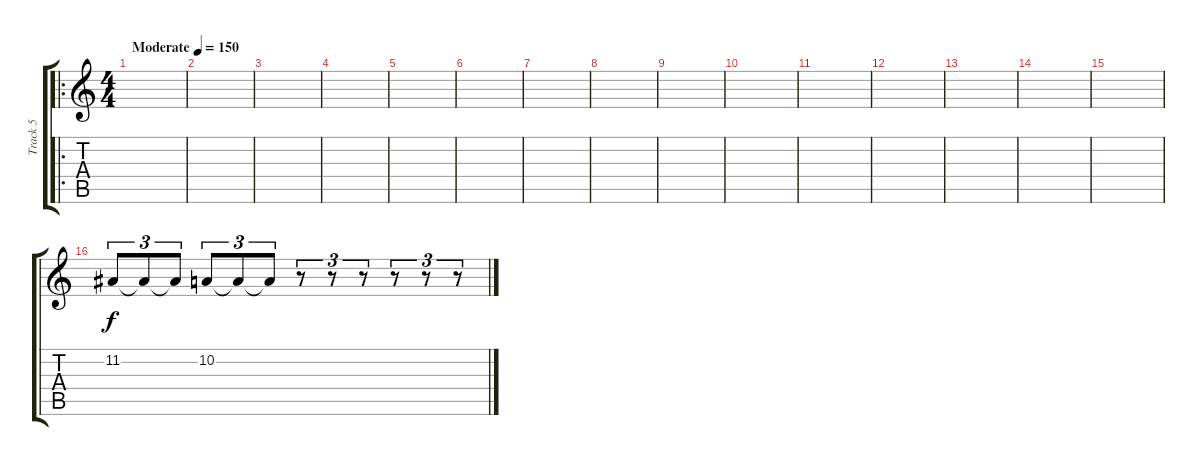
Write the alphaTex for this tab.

\track ("Track 5" "Track 5") {instrument stringensemble1}
\staff {score tabs}
\tuning (E4 B3 G3 D3 A2 E2) {hide}
\ro
\ts (4 4)
\tempo (150 "Moderate")
\clef g2
\ks c
|
|
|
|
|
|
|
|
|
|
|
|
|
|
|
11.2.8{tu (3 2)} 11.2{t}.8{tu (3 2)} 11.2{t}.8{tu (3 2)} 10.2.8{tu (3 2)} 10.2{t}.8{tu (3 2)} 10.2{t}.8{tu (3 2)} r.8{tu (3 2)} r.8{tu (3 2)} r.8{tu (3 2)} r.8{tu (3 2)} r.8{tu (3 2)} r.8{tu (3 2)}
